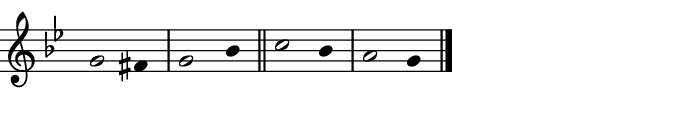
\version "2.16.2"

% for controlling paper size
#(set! paper-alist (cons '("bulletin" . (cons (* 4.5 in) (* 0.75 in))) paper-alist))


\paper {
  #(set-paper-size "bulletin")
  left-margin = 0\cm
  % almost works, but doesn't print the text??
  %page-breaking = #ly:one-line-breaking
}

\header { 
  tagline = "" 
} 

stemOff = { 
  \override Staff.Stem #'transparent = ##t
  % to fix spacing issues caused by down-stems
  \override Stem #'direction = #UP
}

\layout {
    % left-align the score
    indent = #0
    \context {
        \Staff
        \remove "Time_signature_engraver"
    }
    \context {
        % shorten distance between notes
        \Score
        \override SpacingSpanner
        #'common-shortest-duration = #(ly:make-moment 3 16)
    }
}


\score {
  \new Staff \relative g' {
        \key g \minor
        \cadenzaOn
        \stemOff
        g2 fis4 \bar "|" g2 bes4 \bar "||" c2 bes4 \bar "|" a2 g4 \bar "|." 
  }
}
